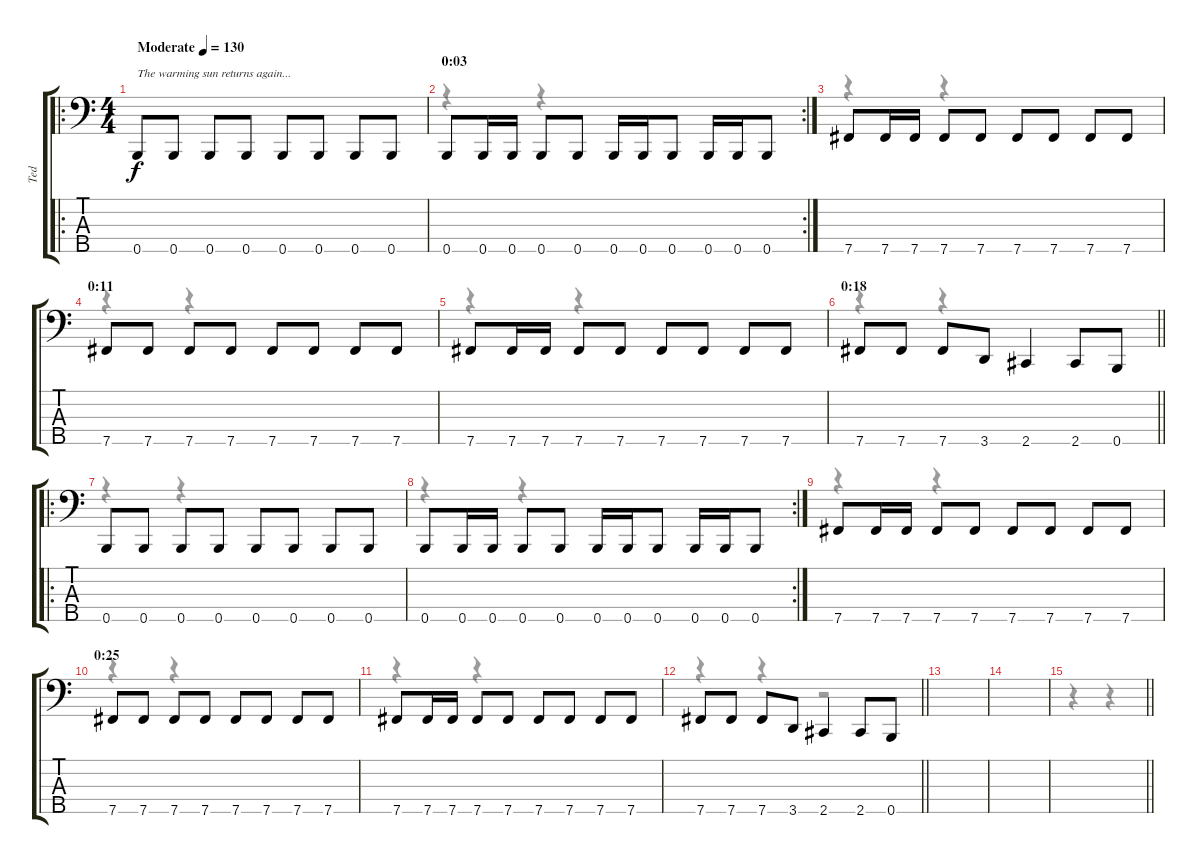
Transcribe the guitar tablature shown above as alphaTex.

\track ("Ted" "Ted") {instrument electricbassfinger}
\staff {score tabs}
\tuning (G2 D2 A1 E1 B0) {hide}
\voice
\ro
\ts (4 4)
\tempo (130 "Moderate")
\clef f4
\ks c
0.5.8{txt "The warming sun returns again..." dy f instrument electricbassfinger} 0.5.8 0.5.8 0.5.8 0.5.8 0.5.8 0.5.8 0.5.8 |
\rc 2
\section ("" "0:03")
0.5.8 0.5.16 0.5.16 0.5.8 0.5.8 0.5.16 0.5.16 0.5.8 0.5.16 0.5.16 0.5.8 |
7.5.8 7.5.16 7.5.16 7.5.8 7.5.8 7.5.8 7.5.8 7.5.8 7.5.8 |
\section ("" "0:11")
7.5.8 7.5.8 7.5.8 7.5.8 7.5.8 7.5.8 7.5.8 7.5.8 |
7.5.8 7.5.16 7.5.16 7.5.8 7.5.8 7.5.8 7.5.8 7.5.8 7.5.8 |
\section ("" "0:18")
\barLineRight lightlight
7.5.8 7.5.8 7.5.8 3.5.8 2.5.4 2.5.8 0.5.8 |
\ro
0.5.8 0.5.8 0.5.8 0.5.8 0.5.8 0.5.8 0.5.8 0.5.8 |
\rc 2
0.5.8 0.5.16 0.5.16 0.5.8 0.5.8 0.5.16 0.5.16 0.5.8 0.5.16 0.5.16 0.5.8 |
7.5.8 7.5.16 7.5.16 7.5.8 7.5.8 7.5.8 7.5.8 7.5.8 7.5.8 |
\section ("" "0:25")
7.5.8 7.5.8 7.5.8 7.5.8 7.5.8 7.5.8 7.5.8 7.5.8 |
7.5.8 7.5.16 7.5.16 7.5.8 7.5.8 7.5.8 7.5.8 7.5.8 7.5.8 |
\barLineRight lightlight
7.5.8 7.5.8 7.5.8 3.5.8 2.5.4 2.5.8 0.5.8 |
|
|
\barLineRight lightlight
\voice
\clef f4
\ottava regular
\simile none
\ks c
r.4{dy f} r.4 |
r.4 r.4 |
r.4 r.4 |
r.4 r.4 |
r.4 r.4 |
\barLineRight lightlight
r.4 r.4 |
r.4 r.4 |
r.4 r.4 |
r.4 r.4 |
r.4 r.4 |
r.4 r.4 |
\barLineRight lightlight
r.4 r.4 r.2 |
|
|
\barLineRight lightlight
